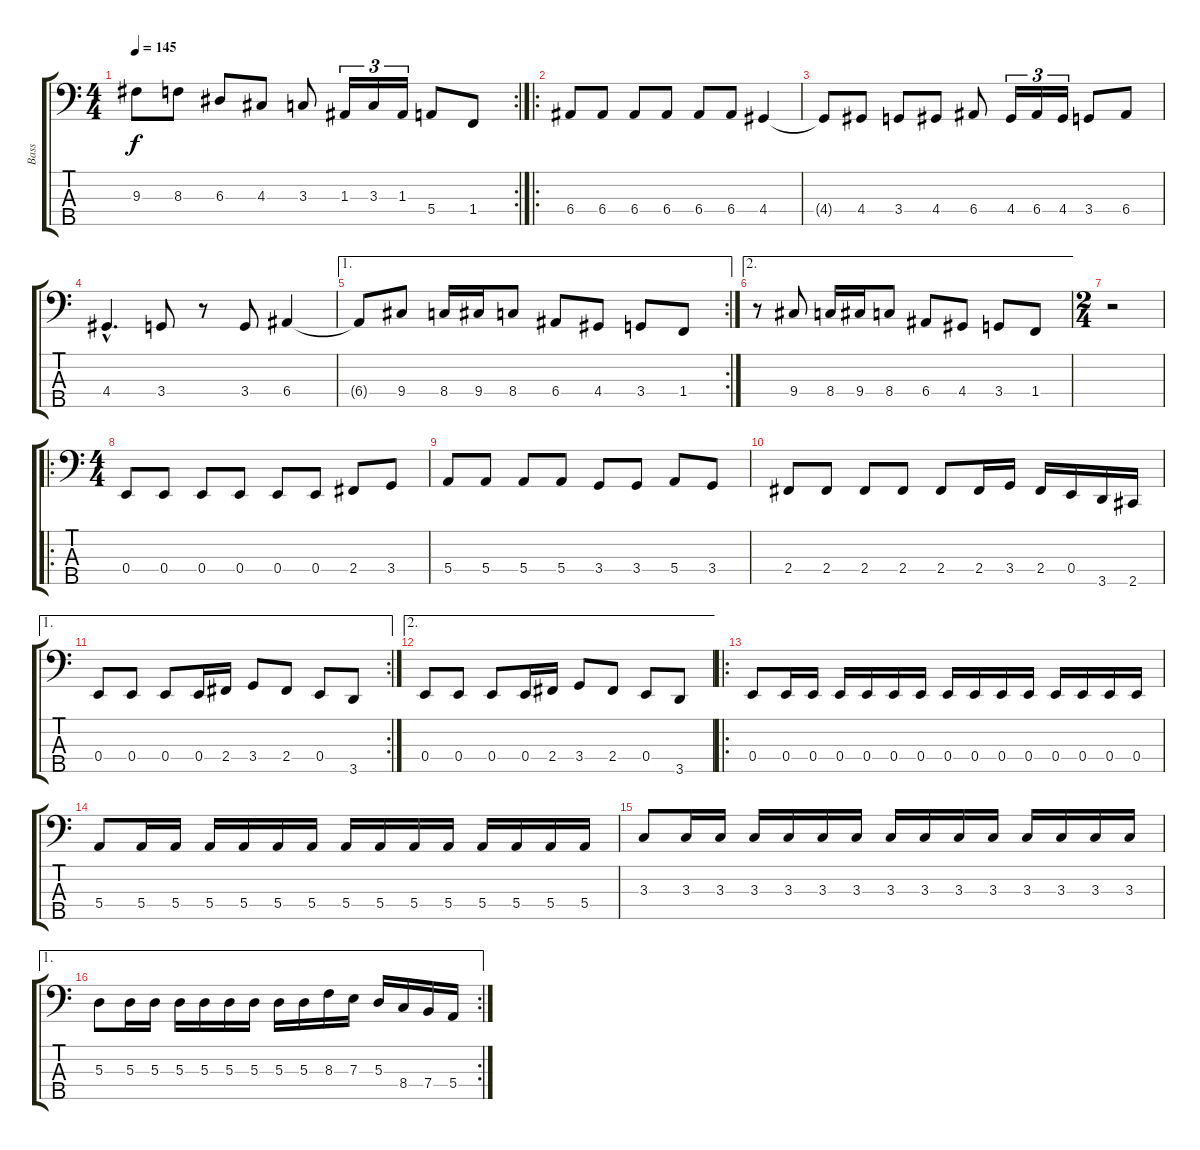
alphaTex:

\track ("Bass" "Bass") {instrument electricbassfinger}
\staff {score tabs}
\tuning (G2 D2 A1 E1 B0) {hide}
\rc 2
\ts (4 4)
\tempo 145
\clef f4
\ks c
9.3.8{dy f} 8.3.8 6.3.8 4.3.8 3.3.8 1.3.16{tu (3 2)} 3.3.16{tu (3 2)} 1.3.16{tu (3 2)} 5.4.8 1.4.8 |
\ro
6.4.8 6.4.8 6.4.8 6.4.8 6.4.8 6.4.8 4.4.4 |
4.4{t}.8 4.4.8 3.4.8 4.4.8 6.4.8 4.4.16{tu (3 2)} 6.4.16{tu (3 2)} 4.4.16{tu (3 2)} 3.4.8 6.4.8 |
4.4{hac}.4{d} 3.4.8 r.8 3.4.8 6.4.4 |
\ae 1
\rc 2
6.4{t}.8 9.4.8 8.4.16 9.4.16 8.4.8 6.4.8 4.4.8 3.4.8 1.4.8 |
\ae 2
r.8 9.4.8 8.4.16 9.4.16 8.4.8 6.4.8 4.4.8 3.4.8 1.4.8 |
\ts (2 4)
r.2 |
\ro
\ts (4 4)
0.4.8 0.4.8 0.4.8 0.4.8 0.4.8 0.4.8 2.4.8 3.4.8 |
5.4.8 5.4.8 5.4.8 5.4.8 3.4.8 3.4.8 5.4.8 3.4.8 |
2.4.8 2.4.8 2.4.8 2.4.8 2.4.8 2.4.16 3.4.16 2.4.16 0.4.16 3.5.16 2.5.16 |
\ae 1
\rc 2
0.4.8 0.4.8 0.4.8 0.4.16 2.4.16 3.4.8 2.4.8 0.4.8 3.5.8 |
\ae 2
0.4.8 0.4.8 0.4.8 0.4.16 2.4.16 3.4.8 2.4.8 0.4.8 3.5.8 |
\ro
0.4.8 0.4.16 0.4.16 0.4.16 0.4.16 0.4.16 0.4.16 0.4.16 0.4.16 0.4.16 0.4.16 0.4.16 0.4.16 0.4.16 0.4.16 |
5.4.8 5.4.16 5.4.16 5.4.16 5.4.16 5.4.16 5.4.16 5.4.16 5.4.16 5.4.16 5.4.16 5.4.16 5.4.16 5.4.16 5.4.16 |
3.3.8 3.3.16 3.3.16 3.3.16 3.3.16 3.3.16 3.3.16 3.3.16 3.3.16 3.3.16 3.3.16 3.3.16 3.3.16 3.3.16 3.3.16 |
\ae 1
\rc 2
5.3.8 5.3.16 5.3.16 5.3.16 5.3.16 5.3.16 5.3.16 5.3.16 5.3.16 8.3.16 7.3.16 5.3.16 8.4.16 7.4.16 5.4.16
